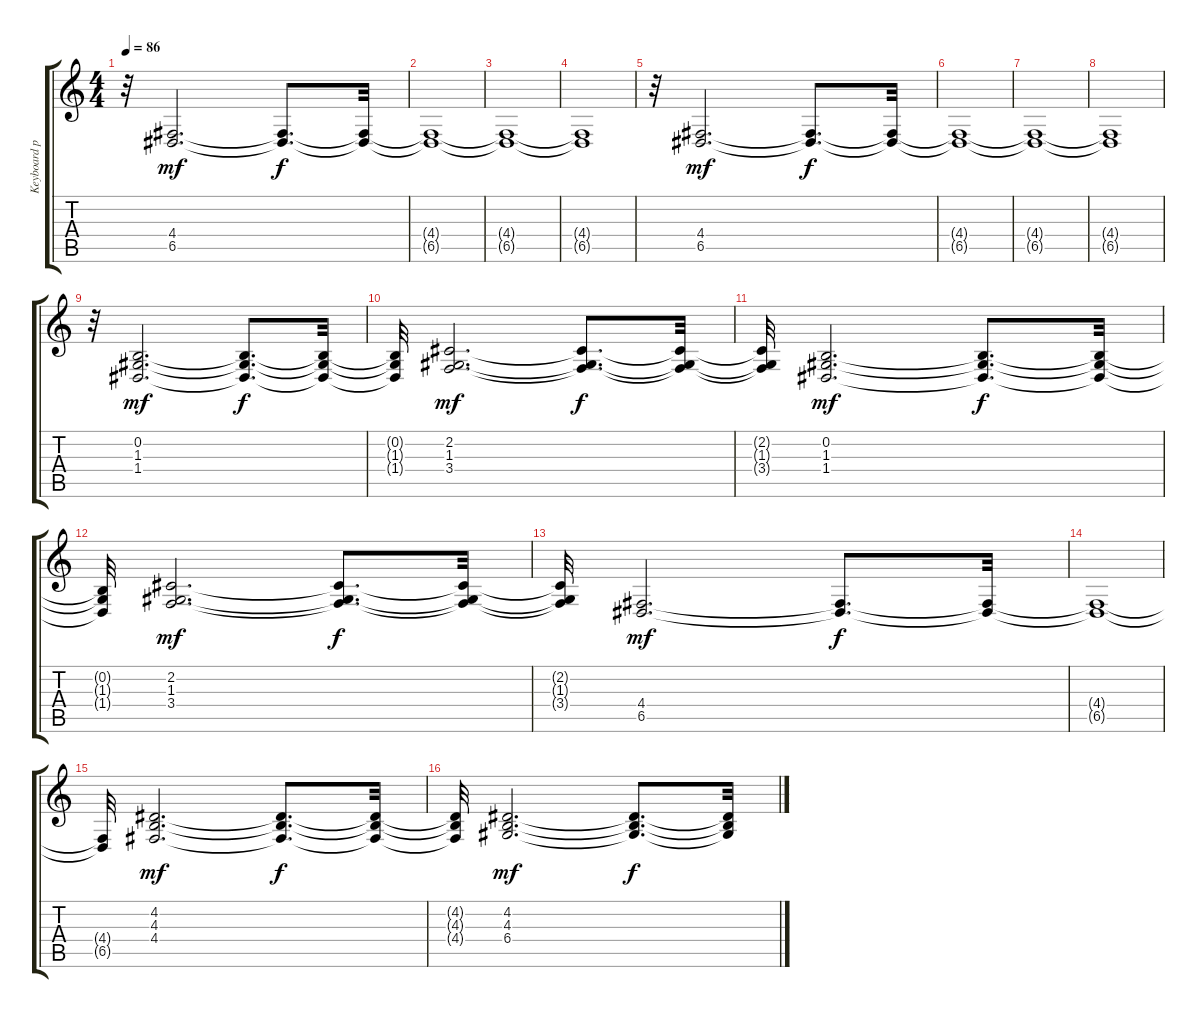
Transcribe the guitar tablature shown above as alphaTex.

\track ("Keyboard pad 1" "Keyboard p") {instrument choiraahs}
\staff {score tabs}
\tuning (E4 B3 G3 D3 A2 E2) {hide}
\ts (4 4)
\tempo 86
\clef g2
\ks c
r.32{dy f} (4.4 6.5).2{d dy mf} (4.4{t} 6.5{t}).8{d dy f} (4.4{t} 6.5{t}).32 |
(4.4{t} 6.5{t}).1 |
(4.4{t} 6.5{t}).1 |
(4.4{t} 6.5{t}).1 |
r.32 (4.4 6.5).2{d dy mf} (4.4{t} 6.5{t}).8{d dy f} (4.4{t} 6.5{t}).32 |
(4.4{t} 6.5{t}).1 |
(4.4{t} 6.5{t}).1 |
(4.4{t} 6.5{t}).1 |
r.32 (0.2 1.3 1.4).2{d dy mf} (0.2{t} 1.3{t} 1.4{t}).8{d dy f} (0.2{t} 1.3{t} 1.4{t}).32 |
(0.2{t} 1.3{t} 1.4{t}).32 (2.2 1.3 3.4).2{d dy mf} (2.2{t} 1.3{t} 3.4{t}).8{d dy f} (2.2{t} 1.3{t} 3.4{t}).32 |
(2.2{t} 1.3{t} 3.4{t}).32 (0.2 1.3 1.4).2{d dy mf} (0.2{t} 1.3{t} 1.4{t}).8{d dy f} (0.2{t} 1.3{t} 1.4{t}).32 |
(0.2{t} 1.3{t} 1.4{t}).32 (2.2 1.3 3.4).2{d dy mf} (2.2{t} 1.3{t} 3.4{t}).8{d dy f} (2.2{t} 1.3{t} 3.4{t}).32 |
(2.2{t} 1.3{t} 3.4{t}).32 (4.4 6.5).2{d dy mf} (4.4{t} 6.5{t}).8{d dy f} (4.4{t} 6.5{t}).32 |
(4.4{t} 6.5{t}).1 |
(4.4{t} 6.5{t}).32 (4.2 4.3 4.4).2{d dy mf} (4.2{t} 4.3{t} 4.4{t}).8{d dy f} (4.2{t} 4.3{t} 4.4{t}).32 |
(4.2{t} 4.3{t} 4.4{t}).32 (4.2 4.3 6.4).2{d dy mf} (4.2{t} 4.3{t} 6.4{t}).8{d dy f} (4.2{t} 4.3{t} 6.4{t}).32
